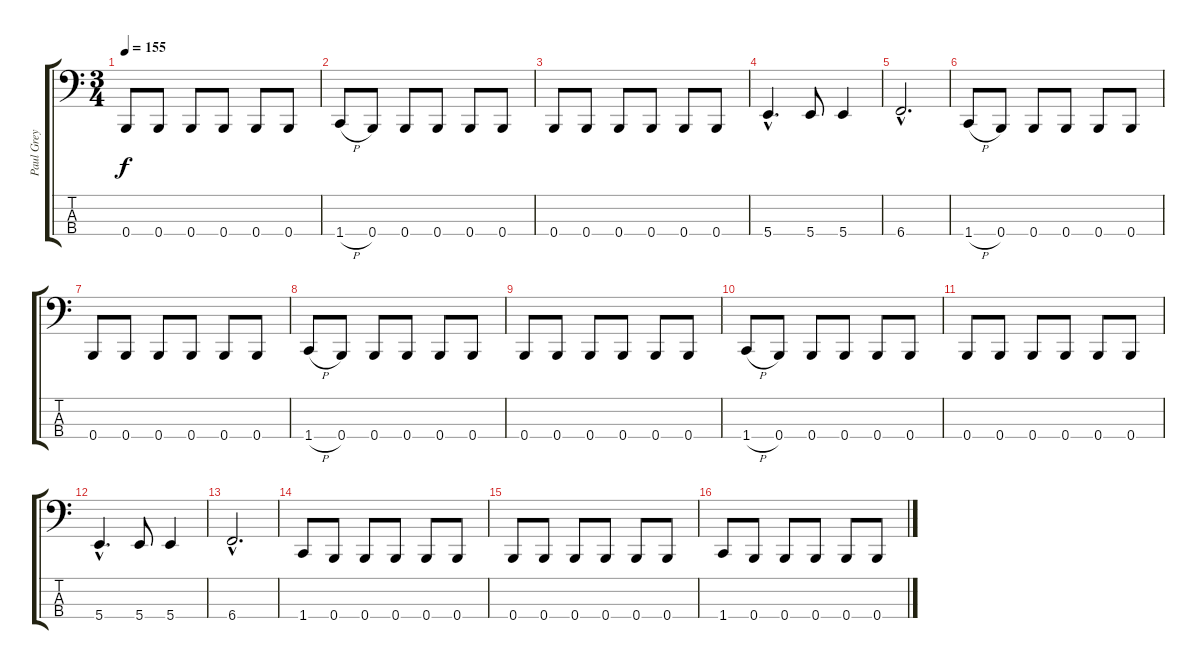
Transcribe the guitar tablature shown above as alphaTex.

\track ("Paul Grey" "Paul Grey") {instrument electricbasspick}
\staff {score tabs}
\tuning (E2 B1 Gb1 B0) {hide}
\ts (3 4)
\tempo 155
\clef f4
\ks c
0.4.8{dy f} 0.4.8 0.4.8 0.4.8 0.4.8 0.4.8 |
1.4{h}.8 0.4.8 0.4.8 0.4.8 0.4.8 0.4.8 |
0.4.8 0.4.8 0.4.8 0.4.8 0.4.8 0.4.8 |
5.4{hac}.4{d} 5.4.8 5.4.4 |
6.4{hac}.2{d} |
1.4{h}.8 0.4.8 0.4.8 0.4.8 0.4.8 0.4.8 |
0.4.8 0.4.8 0.4.8 0.4.8 0.4.8 0.4.8 |
1.4{h}.8 0.4.8 0.4.8 0.4.8 0.4.8 0.4.8 |
0.4.8 0.4.8 0.4.8 0.4.8 0.4.8 0.4.8 |
1.4{h}.8 0.4.8 0.4.8 0.4.8 0.4.8 0.4.8 |
0.4.8 0.4.8 0.4.8 0.4.8 0.4.8 0.4.8 |
5.4{hac}.4{d} 5.4.8 5.4.4 |
6.4{hac}.2{d} |
1.4.8 0.4.8 0.4.8 0.4.8 0.4.8 0.4.8 |
0.4.8 0.4.8 0.4.8 0.4.8 0.4.8 0.4.8 |
1.4.8 0.4.8 0.4.8 0.4.8 0.4.8 0.4.8
